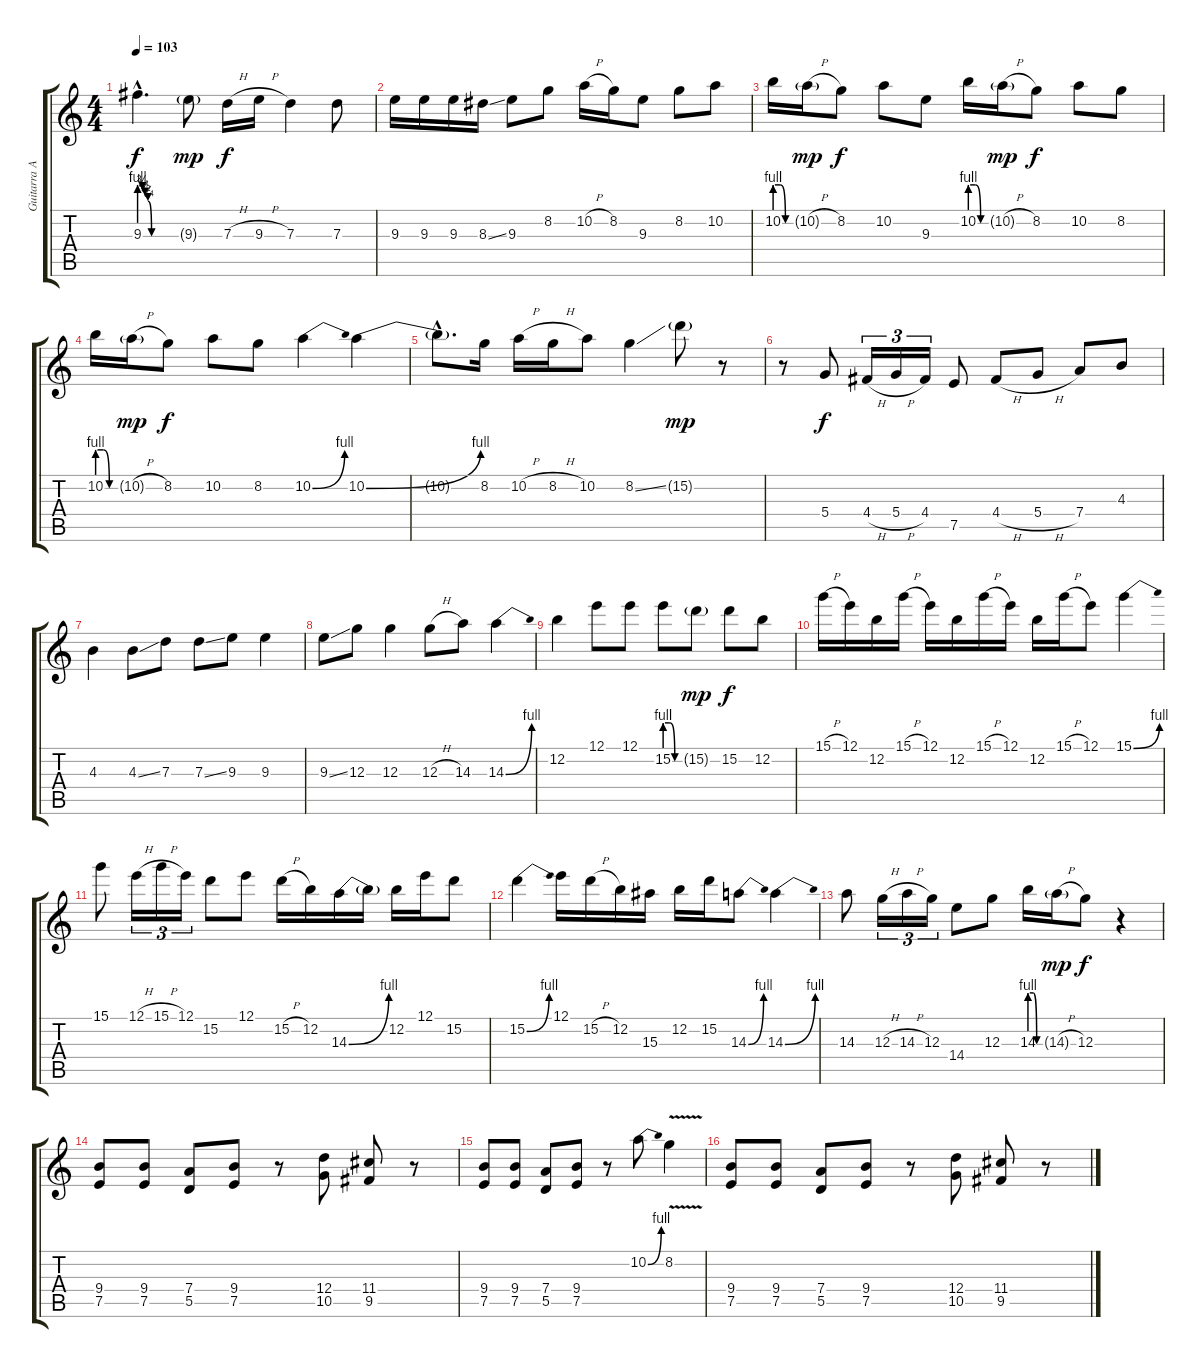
\track ("Guitarra A" "Guitarra A") {instrument distortionguitar}
\staff {score tabs}
\tuning (E4 B3 G3 D3 A2 E2) {hide}
\ts (4 4)
\tempo 103
\clef g2
\ks c
9.3{be (custom 0 4 5 3 9 2 14 1 20 0 40 0 45 0 60 0) hac}.4{d dy f} 9.3{g}.8{dy mp} 7.3{h}.16{dy f} 9.3{h}.16 7.3.4 7.3.8 |
9.3.16 9.3.16 9.3.16 8.3{ss}.16 9.3.8 8.2.8 10.2{h}.16 8.2.16 9.3.8 8.2.8 10.2.8 |
10.2{be (custom 0 4 20 4 40 0 60 0)}.16 10.2{h g}.16{dy mp} 8.2.8{dy f} 10.2.8 9.3.8 10.2{be (custom 0 4 20 4 40 0 60 0)}.16 10.2{h g}.16{dy mp} 8.2.8{dy f} 10.2.8 8.2.8 |
10.2{be (custom 0 4 20 4 40 0 60 0)}.16 10.2{h g}.16{dy mp} 8.2.8{dy f} 10.2.8 8.2.8 10.2{be (bend 0 0 60 4)}.4 10.2{be (bend 0 0 60 4)}.4 |
10.2{hac t}.8{d} 8.2.16 10.2{h}.16 8.2{h}.16 10.2.8 8.2{ss}.4 15.2{g}.8{dy mp} r.8 |
r.8 5.4.8{dy f} 4.4{h}.16{tu (3 2)} 5.4{h}.16{tu (3 2)} 4.4.16{tu (3 2)} 7.5.8 4.4{h}.8 5.4{h}.8 7.4.8 4.3.8 |
4.3.4 4.3{ss}.8 7.3.8 7.3{ss}.8 9.3.8 9.3.4 |
9.3{ss}.8 12.3.8 12.3.4 12.3{h}.8 14.3.8 14.3{be (bend 0 0 60 4)}.4 |
12.2.4 12.1.8 12.1.8 15.2{be (custom 0 4 20 4 40 0 60 0)}.8 15.2{g}.8{dy mp} 15.2.8{dy f} 12.2.8 |
15.1{h}.16 12.1.16 12.2.16 15.1{h}.16 12.1.16 12.2.16 15.1{h}.16 12.1.16 12.2.16 15.1{h}.16 12.1.8 15.1{be (bend 0 0 60 4)}.4 |
15.1.8 12.1{h}.16{tu (3 2)} 15.1{h}.16{tu (3 2)} 12.1.16{tu (3 2)} 15.2.8 12.1.8 15.2{h}.16 12.2.16 14.3{be (bend 0 0 60 4)}.16 14.3{t}.16 12.2.16 12.1.16 15.2.8 |
15.2{be (bend 0 0 60 4)}.4 12.1.16 15.2{h}.16 12.2.16 15.3.16 12.2.16 15.2.16 14.3{be (bend 0 0 60 4)}.8 14.3{be (bend 0 0 60 4)}.4 |
14.3.8 12.3{h}.16{tu (3 2)} 14.3{h}.16{tu (3 2)} 12.3.16{tu (3 2)} 14.4.8 12.3.8 14.3{be (custom 0 4 20 4 40 0 60 0)}.16 14.3{h g}.16{dy mp} 12.3.8{dy f} r.4 |
(9.4 7.5).8 (9.4 7.5).8 (7.4 5.5).8 (9.4 7.5).8 r.8 (12.4 10.5).8 (11.4 9.5).8 r.8 |
(9.4 7.5).8 (9.4 7.5).8 (7.4 5.5).8 (9.4 7.5).8 r.8 10.2{be (bend 0 0 60 4)}.8 8.2{v}.4 |
(9.4 7.5).8 (9.4 7.5).8 (7.4 5.5).8 (9.4 7.5).8 r.8 (12.4 10.5).8 (11.4 9.5).8 r.8
